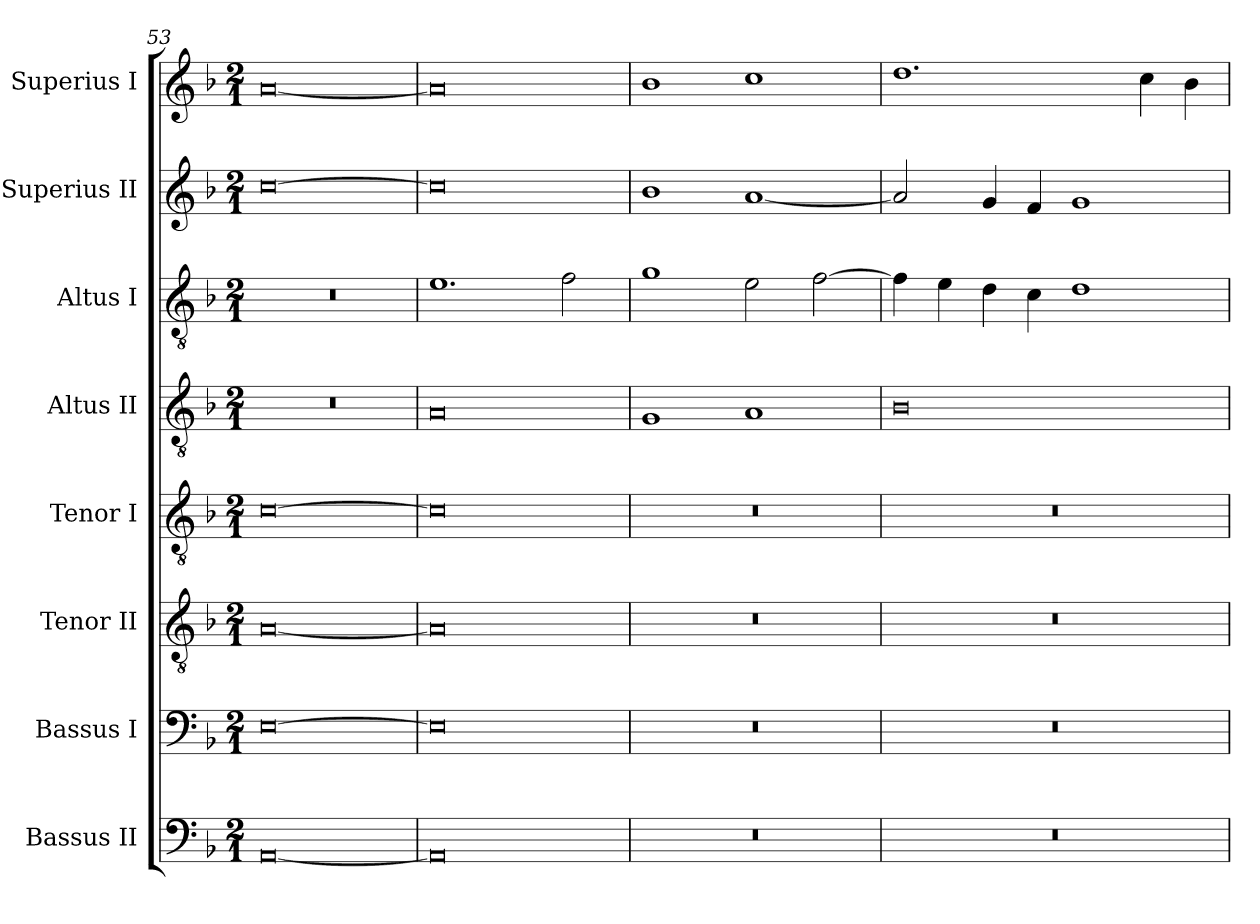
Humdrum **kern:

**kern	**kern	**kern	**kern	**kern	**kern	**kern	**kern
*part8	*part7	*part6	*part5	*part4	*part3	*part2	*part1
*staff8	*staff7	*staff6	*staff5	*staff4	*staff3	*staff2	*staff1
*I"Bassus II	*I"Bassus I	*I"Tenor II	*I"Tenor I	*I"Altus II	*I"Altus I	*I"Superius II	*I"Superius I
*I'B. II	*I'B. I	*I'T. II	*I'T. I	*I'A. II	*I'A. I	*I'S. II	*I'S. I
*clefF4	*clefF4	*clefGv2	*clefGv2	*clefGv2	*clefGv2	*clefG2	*clefG2
*k[b-]	*k[b-]	*k[b-]	*k[b-]	*k[b-]	*k[b-]	*k[b-]	*k[b-]
*F:	*F:	*F:	*F:	*F:	*F:	*F:	*F:
*M2/1	*M2/1	*M2/1	*M2/1	*M2/1	*M2/1	*M2/1	*M2/1
=53	=53	=53	=53	=53	=53	=53	=53
[0AA	[0E	[0A	[0c	0r	0r	[0cc	[0a
=54	=54	=54	=54	=54	=54	=54	=54
0AA]	0E]	0A]	0c]	0A	1.e	0cc]	0a]
.	.	.	.	.	2f	.	.
=55	=55	=55	=55	=55	=55	=55	=55
0r	0r	0r	0r	1G	1g	1b-	1b-
.	.	.	.	1A	2e	[1a	1cc
.	.	.	.	.	[2f	.	.
=56	=56	=56	=56	=56	=56	=56	=56
0r	0r	0r	0r	0B-	4f]	2a]	1.dd
.	.	.	.	.	4e	.	.
.	.	.	.	.	4d	4g	.
.	.	.	.	.	4c	4f	.
.	.	.	.	.	1d	1g	.
.	.	.	.	.	.	.	4cc
.	.	.	.	.	.	.	4b-
=	=	=	=	=	=	=	=
*-	*-	*-	*-	*-	*-	*-	*-
